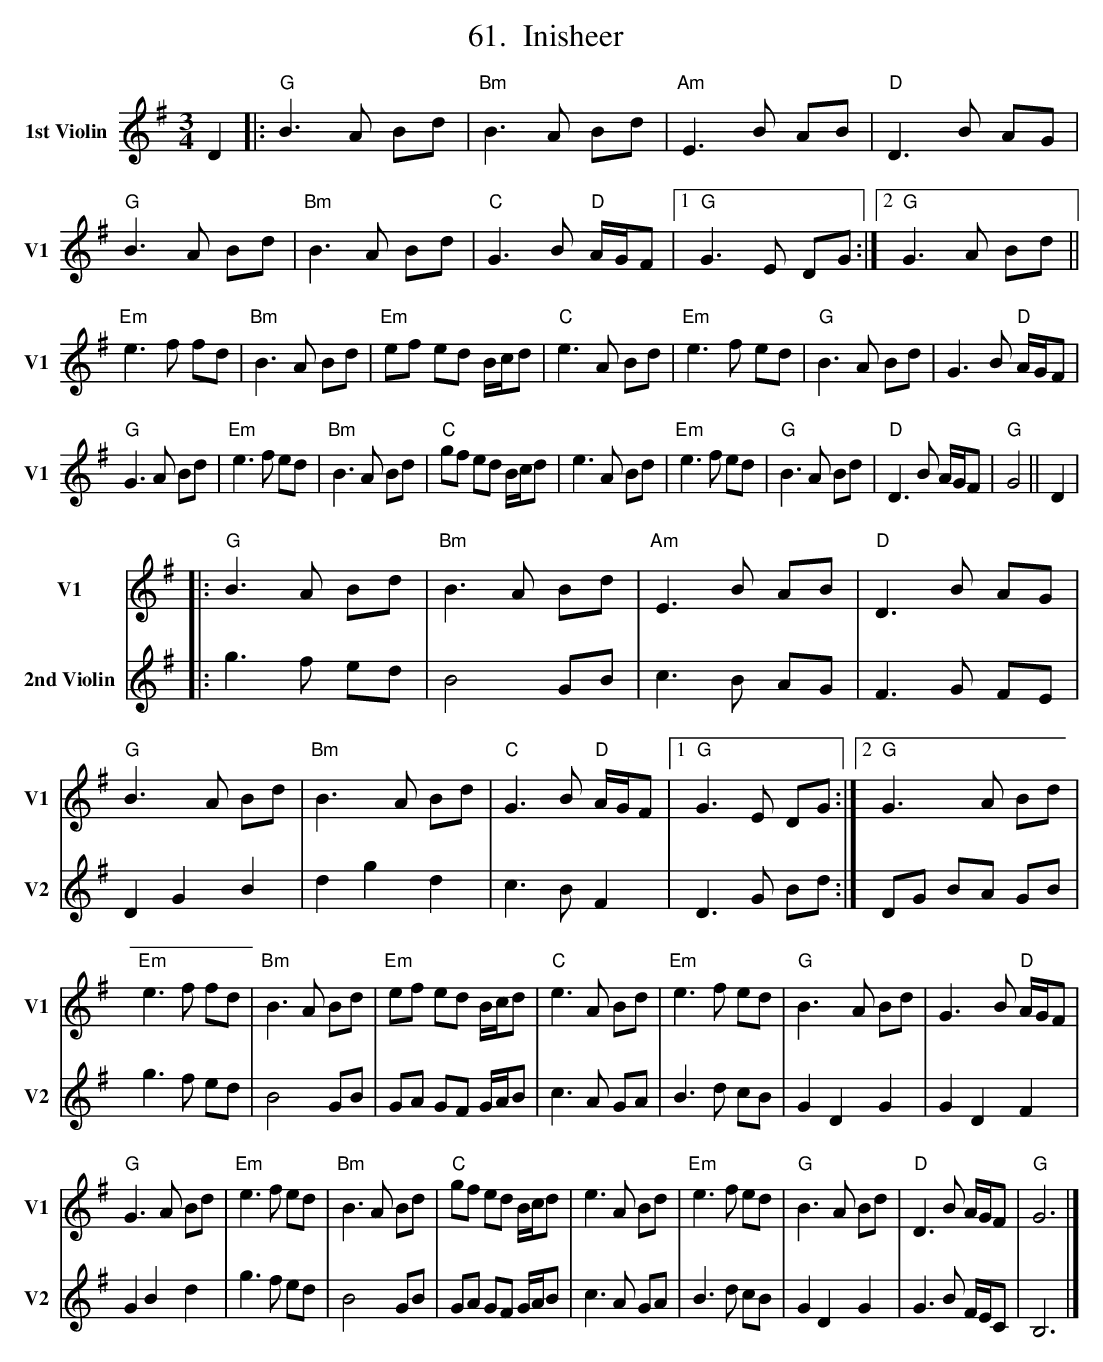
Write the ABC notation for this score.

X:1
T:Inisheer
M:3/4
L:1/8
%%score 1 | 2
K:G
D2|:"G"B3A Bd|"Bm"B3A Bd|"Am"E3B AB|"D"D3B AG|
"G"B3A Bd|"Bm"B3A Bd|"C"G3B "D"A/G/F|1"G"G3E DG:|2"G"G3A Bd||
"Em"e3f fd|"Bm"B3A Bd|"Em"ef ed B/c/d|"C"e3A Bd|"Em"e3f ed|"G"B3A Bd|G3B "D"A/G/F|
"G"G3A Bd|"Em"e3f ed|"Bm"B3A Bd|"C"gf ed B/c/d|e3A Bd|"Em"e3f ed|"G"B3A Bd|"D"D3B A/G/F|"G"G4||D2|
%%staves 1 2
[V:1 nm="1st Violin" snm=V1]
|:"G"B3A Bd|"Bm"B3A Bd|"Am"E3B AB|"D"D3B AG|
"G"B3A Bd|"Bm"B3A Bd|"C"G3B "D"A/G/F|1"G"G3E DG:|2"G"G3A Bd|
"Em"e3f fd|"Bm"B3A Bd|"Em"ef ed B/c/d|"C"e3A Bd|"Em"e3f ed|"G"B3A Bd|G3B "D"A/G/F|
"G"G3A Bd|"Em"e3f ed|"Bm"B3A Bd|"C"gf ed B/c/d|e3A Bd|"Em"e3f ed|"G"B3A Bd|"D"D3B A/G/F|"G"G6|]
[V:2 nm="2nd Violin" snm=V2]
|:g3f ed|B4GB|c3B AG|F3G FE|D2G2B2|d2g2d2|c3BF2|1D3G Bd:|2DG BA GB|
g3f ed|B4GB|GA GF G/A/B|c3A GA|B3d cB|G2D2G2|G2D2F2|
G2B2d2|g3f ed|B4GB|GA GF G/A/B|c3A GA|B3d cB|G2D2G2|G3B F/E/C|B,6|]
[V:V clef=alto middle=C octave=-1 nm=Viola snm=Vla]
|:B3A B2|B2A2 G2|E4 AB|D4 A2|
B3A B2|B4 A2|G3B A/G/F|1G3E DG:|2G3A Bd|
e4 fd|d4 Bd|e2 d2 B2|G4 F2|G4 F2|B3A Bd|G3B A/G/F|
G3A Bd|e3f ed|B3A Bd|c2B2A2|G4 B2|B2A2G2|G4 B2|G2F2 C2|D6|]
[V:C clef=bass middle=D, octave=-2 nm=Cello snm=C]
|:G4E2|d2c2B2|A4e2|d4D2|
G2B2d2|B2d2f2|c4D2|1G2B2c2:|2G2B2d2|
e4c2|d2c2B2|e2d2B2|c4d2|e2E2F2|G2B2d2|B2G2d2|
B2d4|e4B2|e2d2B2|c4G2|c4d2|e2E2F2|G2B2d2|d4D2|G6|]
